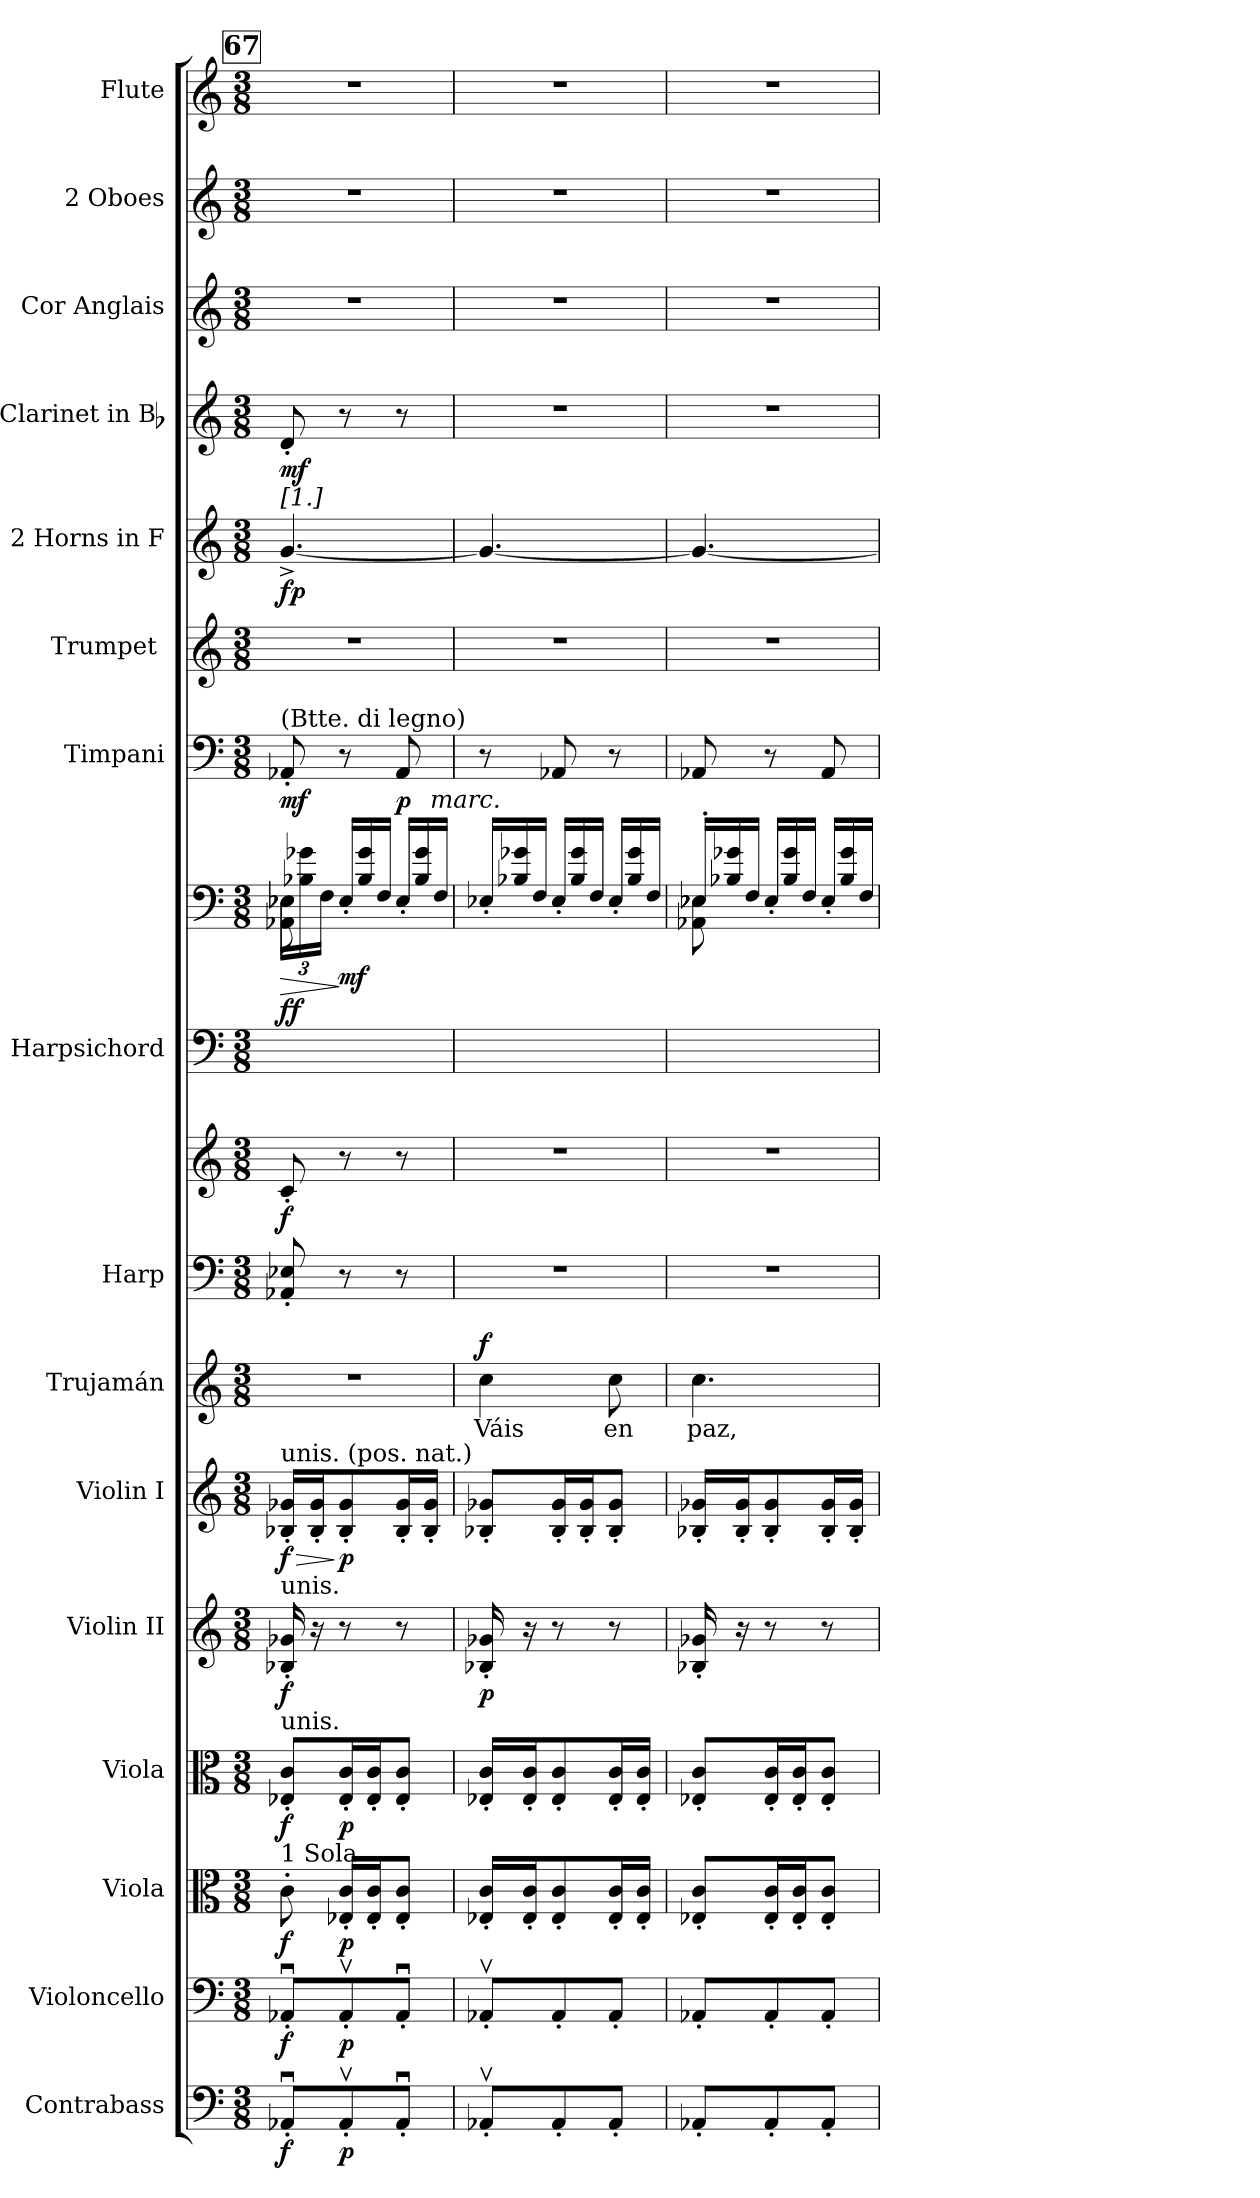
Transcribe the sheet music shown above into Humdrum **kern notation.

**kern	**dynam	**kern	**dynam	**kern	**dynam	**kern	**dynam	**kern	**dynam	**kern	**dynam	**kern	**text	**dynam	**kern	**kern	**dynam	**kern	**kern	**dynam	**kern	**dynam	**kern	**kern	**dynam	**kern	**dynam	**kern	**kern	**kern
*part16	*part16	*part15	*part15	*part14	*part14	*part13	*part13	*part12	*part12	*part11	*part11	*part10	*part10	*part10	*part9	*part9	*part9	*part8	*part8	*part8	*part7	*part7	*part6	*part5	*part5	*part4	*part4	*part3	*part2	*part1
*staff18	*staff18	*staff17	*staff17	*staff16	*staff16	*staff15	*staff15	*staff14	*staff14	*staff13	*staff13	*staff12	*staff12	*staff12	*staff11	*staff10	*staff10/11	*staff9	*staff8	*staff8/9	*staff7	*staff7	*staff6	*staff5	*staff5	*staff4	*staff4	*staff3	*staff2	*staff1
*I"Contrabass	*	*I"Violoncello	*	*I"Viola	*	*I"Viola	*	*I"Violin II	*	*I"Violin I	*	*I"Trujamán	*	*	*I"Harp	*	*	*I"Harpsichord	*	*	*I"Timpani	*	*I"Trumpet [C]	*I"2 Horns in F	*	*I"Clarinet in Bb	*	*I"Cor Anglais	*I"2 Oboes	*I"Flute
*I'Cb.	*	*I'Vc.	*	*I'Vla.	*	*I'Vla.	*	*I'Vln. II	*	*I'Vln. I	*	*I'Truj.	*	*	*I'Hp.	*	*	*I'Hpsd.	*	*	*I'Timp.	*	*I'Tpt.	*I'Hn.	*	*I'Cl.	*	*I'C. A.	*I'Ob.	*I'Fl.
*clefF4	*	*clefF4	*	*clefC3	*	*clefC3	*	*clefG2	*	*clefG2	*	*clefG2	*	*	*clefF4	*clefG2	*	*clefF4	*clefF4	*	*clefF4	*	*clefG2	*clefG2	*	*clefG2	*	*clefG2	*clefG2	*clefG2
*ITrd7c12	*	*	*	*	*	*	*	*	*	*	*	*	*	*	*	*	*	*	*	*	*	*	*	*ITrd4c7	*	*ITrd1c2	*	*ITrd4c7	*	*
*M3/8	*	*M3/8	*	*M3/8	*	*M3/8	*	*M3/8	*	*M3/8	*	*M3/8	*	*	*M3/8	*M3/8	*	*M3/8	*M3/8	*	*M3/8	*	*M3/8	*M3/8	*	*M3/8	*	*M3/8	*M3/8	*M3/8
*MM76	*	*MM76	*	*MM76	*	*MM76	*	*MM76	*	*MM76	*	*MM76	*	*	*MM76	*MM76	*	*MM76	*MM76	*	*MM76	*	*MM76	*MM76	*	*MM76	*	*MM76	*MM76	*MM76
!!LO:REH:place=s1:t=67
=36	=36	=36	=36	=36	=36	=36	=36	=36	=36	=36	=36	=36	=36	=36	=36	=36	=36	=36	=36	=36	=36	=36	=36	=36	=36	=36	=36	=36	=36	=36
!	!	!	!	!	!	!	!	!	!	!	!	!	!	!	!	!	!	!	!	!	!	!	!	!LO:TX:a:t=[1.]	!	!	!	!	!	!
!	!	!	!	!	!	!	!	!	!	!	!	!	!	!	!	!	!	!	!	!	!LO:TX:a:t=(Btte. di legno)	!	!	!	!	!	!	!	!	!
!	!	!	!	!	!	!	!	!	!	!LO:TX:a:t=unis. (pos. nat.)	!	!	!	!	!	!	!	!	!	!	!	!	!	!	!	!	!	!	!	!
!	!	!	!	!	!	!	!	!LO:TX:a:t=unis.	!	!	!	!	!	!	!	!	!	!	!	!	!	!	!	!	!	!	!	!	!	!
!	!	!	!	!	!	!LO:TX:a:t=unis.	!	!	!	!	!	!	!	!	!	!	!	!	!	!	!	!	!	!	!	!	!	!	!	!
!	!	!	!	!LO:TX:a:t=1 Sola	!	!	!	!	!	!	!	!	!	!	!	!	!	!	!	!	!	!	!	!	!	!	!	!	!	!
!	!	!	!	!	!	!	!	!	!	!	!LO:HP:b	!	!	!	!	!	!	!	!	!LO:HP:b	!	!	!	!	!	!	!	!	!	!
*	*	*	*	*	*	*	*	*	*	*	*	*	*	*	*	*	*	*	*^	*	*	*	*	*	*	*	*	*	*	*
8AAA-X'uL	f	8AA-X'uL	f	8c'	f	8E-X' 8c'L	f	16B-X' 16g-X'	f	16B-X' 16g-X'LL	> f	4.r	.	.	8AA-X' 8E-X'	8c'	f	4.ryy	24E-X/LL	8AA-X\ 8E-X\	> ff	8AA-X'	mf	4.r	[4.c^	fp	8c'i	mf	4.r	4.r	4.r
.	.	.	.	.	.	.	.	.	.	.	.	.	.	.	.	.	.	.	24B-X\ 24g-X\	.	.	.	.	.	.	.	.	.	.	.	.
.	.	.	.	.	.	.	.	16r	.	16B-' 16g-'J	.	.	.	.	.	.	.	.	.	.	.	.	.	.	.	.	.	.	.	.	.
.	.	.	.	.	.	.	.	.	.	.	.	.	.	.	.	.	.	.	24F\JJ	.	.	.	.	.	.	.	.	.	.	.	.
*	*	*	*	*	*	*	*	*	*	*	*	*	*	*	*	*	*	*	*Xtuplet	*	*	*	*	*	*	*	*	*	*	*	*
8AAA-'v	p	8AA-'v	p	16E-X' 16c'LL	p	16E-' 16c'L	p	8r	.	8B-' 8g-'	] p	.	.	.	8r	8r	.	.	24E-'</LL	8ryy	] mf	8r	.	.	.	.	8r	.	.	.	.
.	.	.	.	.	.	.	.	.	.	.	.	.	.	.	.	.	.	.	24B-\ 24g-\	.	.	.	.	.	.	.	.	.	.	.	.
.	.	.	.	16E-' 16c'J	.	16E-' 16c'J	.	.	.	.	.	.	.	.	.	.	.	.	.	.	.	.	.	.	.	.	.	.	.	.	.
.	.	.	.	.	.	.	.	.	.	.	.	.	.	.	.	.	.	.	24FJJ	.	.	.	.	.	.	.	.	.	.	.	.
!	!	!	!	!	!	!	!	!	!	!	!	!	!	!	!	!	!	!	!	!	!	!	!LO:DY:t=%s marc.	!	!	!	!	!	!	!	!
8AAA-'uJ	.	8AA-'uJ	.	8E-' 8c'J	.	8E-' 8c'J	.	8r	.	16B-' 16g-'L	.	.	.	.	8r	8r	.	.	24E-'</LL	8ryy	.	8AA-	p	.	.	.	8r	.	.	.	.
.	.	.	.	.	.	.	.	.	.	.	.	.	.	.	.	.	.	.	24B-\ 24g-\	.	.	.	.	.	.	.	.	.	.	.	.
.	.	.	.	.	.	.	.	.	.	16B-' 16g-'JJ	.	.	.	.	.	.	.	.	.	.	.	.	.	.	.	.	.	.	.	.	.
.	.	.	.	.	.	.	.	.	.	.	.	.	.	.	.	.	.	.	24FJJ	.	.	.	.	.	.	.	.	.	.	.	.
*	*	*	*	*	*	*	*	*	*	*	*	*	*	*	*	*	*	*	*v	*v	*	*	*	*	*	*	*	*	*	*	*
=37	=37	=37	=37	=37	=37	=37	=37	=37	=37	=37	=37	=37	=37	=37	=37	=37	=37	=37	=37	=37	=37	=37	=37	=37	=37	=37	=37	=37	=37	=37
!	!	!	!	!	!	!	!	!	!	!	!	!	!	!LO:DY:a	!	!	!	!	!	!	!	!	!	!	!	!	!	!	!	!
8AAA-X'vL	.	8AA-X'vL	.	16E-X' 16c'LL	.	16E-X' 16c'LL	.	16B-X' 16g-X'	p	8B-X' 8g-X'L	.	4cc	Váis	f	4.r	4.r	.	4.ryy	24E-X'<\LL	.	8r	.	4.r	4.c_	.	4.r	.	4.r	4.r	4.r
.	.	.	.	.	.	.	.	.	.	.	.	.	.	.	.	.	.	.	24B-X/ 24g-X/	.	.	.	.	.	.	.	.	.	.	.
.	.	.	.	16E-' 16c'J	.	16E-' 16c'J	.	16r	.	.	.	.	.	.	.	.	.	.	.	.	.	.	.	.	.	.	.	.	.	.
.	.	.	.	.	.	.	.	.	.	.	.	.	.	.	.	.	.	.	24FJJ	.	.	.	.	.	.	.	.	.	.	.
8AAA-'	.	8AA-'	.	8E-' 8c'	.	8E-' 8c'	.	8r	.	16B-' 16g-'L	.	.	.	.	.	.	.	.	24E-'<\LL	.	8AA-X	.	.	.	.	.	.	.	.	.
.	.	.	.	.	.	.	.	.	.	.	.	.	.	.	.	.	.	.	24B-/ 24g-/	.	.	.	.	.	.	.	.	.	.	.
.	.	.	.	.	.	.	.	.	.	16B-' 16g-'J	.	.	.	.	.	.	.	.	.	.	.	.	.	.	.	.	.	.	.	.
.	.	.	.	.	.	.	.	.	.	.	.	.	.	.	.	.	.	.	24FJJ	.	.	.	.	.	.	.	.	.	.	.
8AAA-'J	.	8AA-'J	.	16E-' 16c'L	.	16E-' 16c'L	.	8r	.	8B-' 8g-'J	.	8cc	en	.	.	.	.	.	24E-'<\LL	.	8r	.	.	.	.	.	.	.	.	.
.	.	.	.	.	.	.	.	.	.	.	.	.	.	.	.	.	.	.	24B-/ 24g-/	.	.	.	.	.	.	.	.	.	.	.
.	.	.	.	16E-' 16c'JJ	.	16E-' 16c'JJ	.	.	.	.	.	.	.	.	.	.	.	.	.	.	.	.	.	.	.	.	.	.	.	.
.	.	.	.	.	.	.	.	.	.	.	.	.	.	.	.	.	.	.	24FJJ	.	.	.	.	.	.	.	.	.	.	.
=38	=38	=38	=38	=38	=38	=38	=38	=38	=38	=38	=38	=38	=38	=38	=38	=38	=38	=38	=38	=38	=38	=38	=38	=38	=38	=38	=38	=38	=38	=38
*	*	*	*	*	*	*	*	*	*	*	*	*	*	*	*	*	*	*	*^	*	*	*	*	*	*	*	*	*	*	*
8AAA-X'L	.	8AA-X'L	.	8E-X' 8c'L	.	8E-X' 8c'L	.	16B-X' 16g-X'	.	16B-X' 16g-X'LL	.	4.cc	paz,	.	4.r	4.r	.	4.ryy	24E-X'/LL	8AA-X\ 8E-X\	.	8AA-X	.	4.r	4.c_	.	4.r	.	4.r	4.r	4.r
.	.	.	.	.	.	.	.	.	.	.	.	.	.	.	.	.	.	.	24B-X\ 24g-X\	.	.	.	.	.	.	.	.	.	.	.	.
.	.	.	.	.	.	.	.	16r	.	16B-' 16g-'J	.	.	.	.	.	.	.	.	.	.	.	.	.	.	.	.	.	.	.	.	.
.	.	.	.	.	.	.	.	.	.	.	.	.	.	.	.	.	.	.	24FJJ	.	.	.	.	.	.	.	.	.	.	.	.
8AAA-'	.	8AA-'	.	16E-' 16c'L	.	16E-' 16c'L	.	8r	.	8B-' 8g-'	.	.	.	.	.	.	.	.	24E-'</LL	8ryy	.	8r	.	.	.	.	.	.	.	.	.
.	.	.	.	.	.	.	.	.	.	.	.	.	.	.	.	.	.	.	24B-\ 24g-\	.	.	.	.	.	.	.	.	.	.	.	.
.	.	.	.	16E-' 16c'J	.	16E-' 16c'J	.	.	.	.	.	.	.	.	.	.	.	.	.	.	.	.	.	.	.	.	.	.	.	.	.
.	.	.	.	.	.	.	.	.	.	.	.	.	.	.	.	.	.	.	24FJJ	.	.	.	.	.	.	.	.	.	.	.	.
8AAA-'J	.	8AA-'J	.	8E-' 8c'J	.	8E-' 8c'J	.	8r	.	16B-' 16g-'L	.	.	.	.	.	.	.	.	24E-'</LL	8ryy	.	8AA-	.	.	.	.	.	.	.	.	.
.	.	.	.	.	.	.	.	.	.	.	.	.	.	.	.	.	.	.	24B-\ 24g-\	.	.	.	.	.	.	.	.	.	.	.	.
.	.	.	.	.	.	.	.	.	.	16B-' 16g-'JJ	.	.	.	.	.	.	.	.	.	.	.	.	.	.	.	.	.	.	.	.	.
.	.	.	.	.	.	.	.	.	.	.	.	.	.	.	.	.	.	.	24FJJ	.	.	.	.	.	.	.	.	.	.	.	.
*	*	*	*	*	*	*	*	*	*	*	*	*	*	*	*	*	*	*	*v	*v	*	*	*	*	*	*	*	*	*	*	*
=	=	=	=	=	=	=	=	=	=	=	=	=	=	=	=	=	=	=	=	=	=	=	=	=	=	=	=	=	=	=
*-	*-	*-	*-	*-	*-	*-	*-	*-	*-	*-	*-	*-	*-	*-	*-	*-	*-	*-	*-	*-	*-	*-	*-	*-	*-	*-	*-	*-	*-	*-
